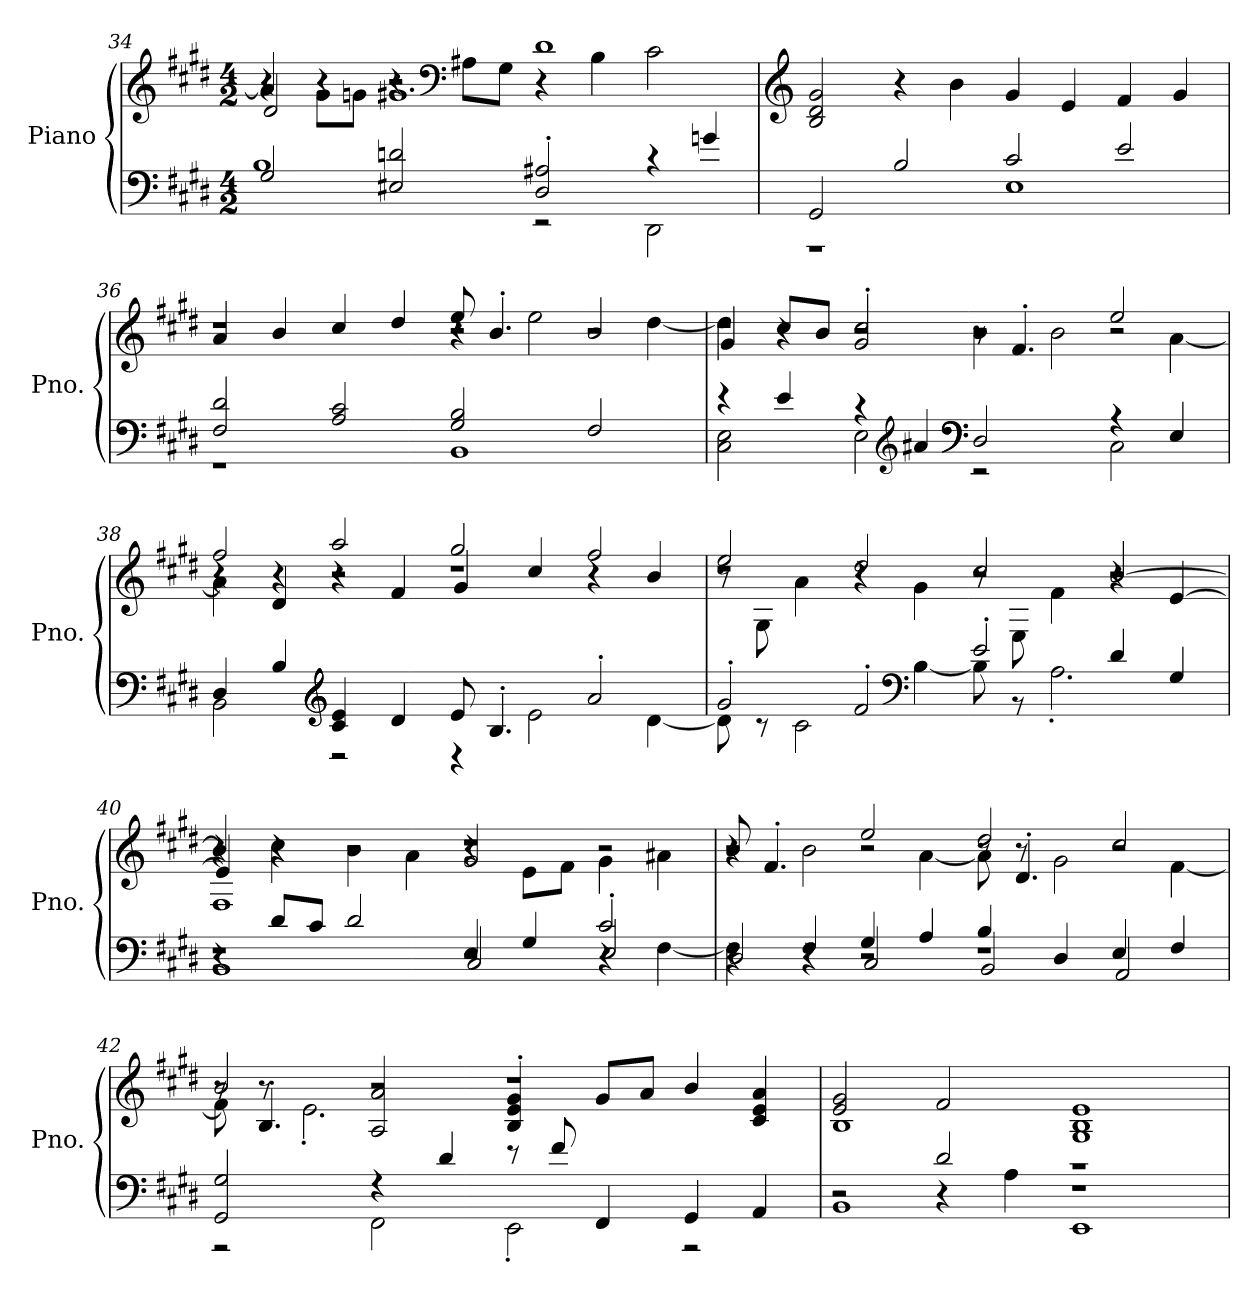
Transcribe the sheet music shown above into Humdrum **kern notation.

**kern	**kern
*part1	*part1
*staff2	*staff1
*I"Piano	*
*I'Pno.	*
!!LO:PB:g=z
*clefF4	*clefG2
*k[f#c#g#d#]	*k[f#c#g#d#]
*M4/2	*M4/2
=34	=34
*^	*^
*	*	*	*^
2G#/	1B	4a#/]	4r	2d#/
.	.	4r	8g#\L	.
.	.	.	8gn\J	.
2E#X/ 2dn/	.	1.g#X	4r	2r
*	*	*clefF4	*	*
.	.	.	8A#X\L	.
.	.	.	8G#\J	.
2D#/' 2A#X/'	2r	.	4r	1d#
.	.	.	4B\	.
4r	2DD#\	.	2c#\	.
4gn/	.	.	.	.
*	*	*v	*v	*v
=35	=35	=35
*	*	*clefG2
2GG#/	1r	2B/ 2d#/ 2g#/
2B/	.	4r
.	.	4b\
2c#/	1E	4g#/
.	.	4e/
2e/	.	4f#/
.	.	4g#/
=36	=36	=36
*	*	*^
*	*	*	*^
2F#/ 2d#/	1r	1r	1r	4a/
.	.	.	.	4b/
2A/ 2c#/	.	.	.	4cc#/
.	.	.	.	4dd#/
2G#/ 2B/	1BB	2r	4r	8ee/
.	.	.	.	4.b'/
.	.	.	2ee\	.
2F#/	.	2b/	.	2r
.	.	.	[4dd#\	.
!!LO:LB:g=z	!!	!!
=37	=37	=37	=37	=37
4r	2C#\ 2E\	1r	4dd#\]	4g#/
4e/	.	.	4r	8cc#/L
.	.	.	.	8b/J
4r	2E\	.	2r	2g#/' 2cc#/'
*clefG2	*	*	*	*
4a#X/	.	.	.	.
*clefF4	*	*	*	*
2D#/	2r	2r	4b\	8r
.	.	.	.	4.f#'/
.	.	.	2b\	.
4r	2C#\	2ee/	.	2r
4E/	.	.	[4a\	.
=38	=38	=38	=38	=38
4D#/	2BB\	2ff#/	4a\]	4r
4B/	.	.	4r	4d#/
*clefG2	*	*	*	*
4c#/ 4e/	2r	2aa/	2r	4r
4d#/	.	.	.	4f#/
8e/	4r	2gg#/	1r	4g#/
4.B'/	.	.	.	.
.	2e\	.	.	4cc#/
2a'/	.	2ff#/	.	4r
.	[4d#\	.	.	4b/
=39	=39	=39	=39	=39
2g#'/	8d#\]	2ee/	8r	1r
.	8r	.	8G#\	.
.	2c#\	.	4a\	.
2f#'/	.	2dd#/	4r	.
*clefF4	*	*	*	*
.	[4B\	.	4g#\	.
2e'/	8B\]	2cc#/	8r	2r
.	8r	.	8E\	.
.	2.A'\	.	4f#\	.
4d#/	.	[2b/	2r	4r
4G#/	.	.	.	[4e/
!!LO:LB:g=z
=40	=40	=40	=40	=40
*	*^	*	*	*^
4r	1r	1BB	4b/]	4r	4e/]	1F#
8d#/L	.	.	4r	4cc#\	4r	.
8c#/J	.	.	.	.	.	.
2d#/	.	.	2r	4b\	2r	.
.	.	.	.	4a\	.	.
4E/	2r	2C#/	2g#/	4r	1r	1r
4G#/	.	.	.	8e\L	.	.
.	.	.	.	8f#\J	.	.
2c#'/	4r	2E/	2r	4g#\	.	.
.	[4F#\	.	.	4a#X\	.	.
*	*	*	*	*	*v	*v
=41	=41	=41	=41	=41	=41
4r	4F#\]	2D#/	2r	4r	8b/
.	.	.	.	.	4.f#'/
4F#/	4r	.	.	2b\	.
4G#/	2r	2C#/	2ee/	.	2r
4A/	.	.	.	[4a\	.
4B/	1r	2BB/	2dd#/	8a\]	8r
.	.	.	.	8r	4.d#'/
4D#/	.	.	.	2g#\	.
4E/	.	2AA/	2cc#/	.	2r
4F#/	.	.	.	[4f#\	.
*	*v	*v	*	*	*
=42	=42	=42	=42	=42
2GG#/ 2G#/	2r	2b/	8f#\]	8r
.	.	.	8r	4.B'/
.	.	.	2.e'\	.
4r	2FF#\	2r	.	2A/ 2a/
4d#/	.	.	.	.
8r	2EE'\	1r	1r	4B/' 4e/' 4g#/'
8f#/	.	.	.	.
4FF#/	.	.	.	8g#/L
.	.	.	.	8a/J
4GG#/	2r	.	.	4b/
4AA/	.	.	.	4c#/ 4e/ 4a/
*v	*v	*	*	*
*	*v	*v	*v
!!LO:LB:g=z
=43	=43
*	*MM147
*^	*^
*	*^	*	*
2r	2r	1BB	2e/ 2g#/	1B
2d#/	4r	.	2f#/	.
.	4A\	.	.	.
1r	1EE	1r	1G# 1B 1e	1r
*v	*v	*v	*	*
*	*v	*v
=	=
*-	*-
